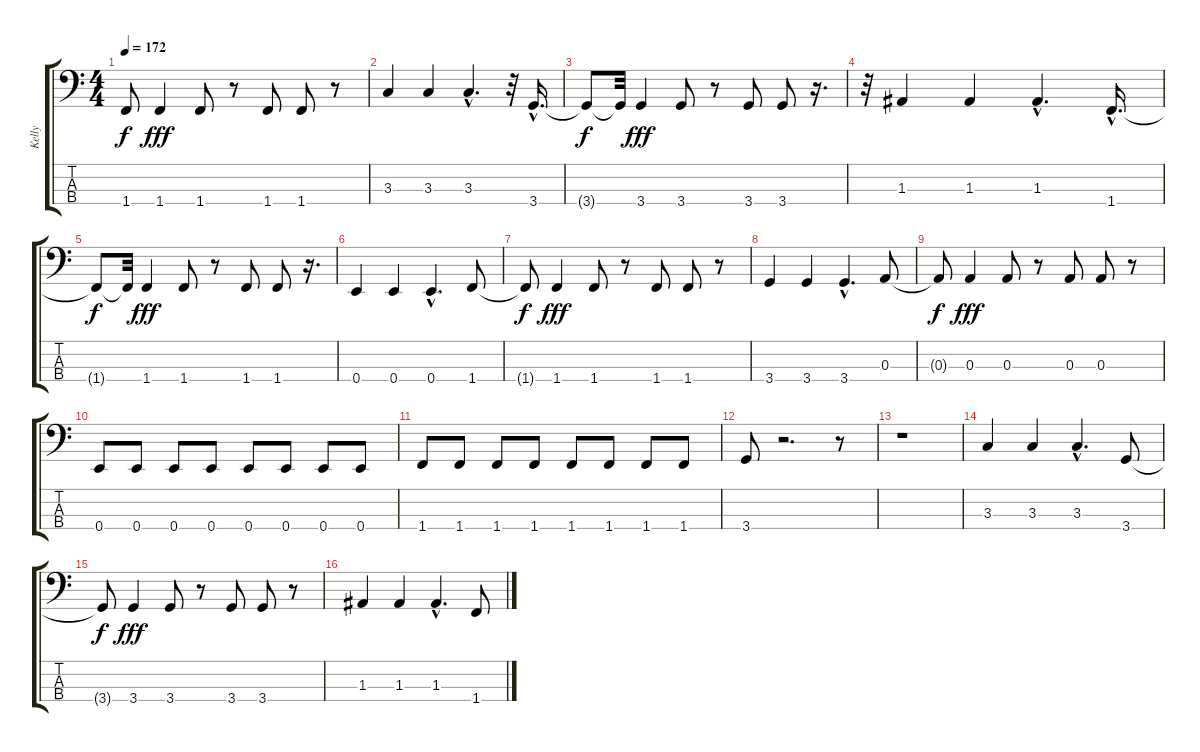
\track ("Kelly" "Kelly") {instrument electricbassfinger}
\staff {score tabs}
\tuning (G2 D2 A1 E1) {hide}
\ts (4 4)
\tempo 172
\clef f4
\ks c
1.4{t}.8{dy f} 1.4.4{dy fff} 1.4.8 r.8 1.4.8 1.4.8 r.8 |
3.3.4 3.3.4 3.3{hac}.4{d} r.32 3.4{hac}.16{d} |
3.4{t}.8{dy f} 3.4{t}.32 3.4.4{dy fff} 3.4.8 r.8 3.4.8 3.4.8 r.16{d} |
r.32 1.3.4 1.3.4 1.3{hac}.4{d} 1.4{hac}.16{d} |
1.4{t}.8{dy f} 1.4{t}.32 1.4.4{dy fff} 1.4.8 r.8 1.4.8 1.4.8 r.16{d} |
0.4.4 0.4.4 0.4{hac}.4{d} 1.4.8 |
1.4{t}.8{dy f} 1.4.4{dy fff} 1.4.8 r.8 1.4.8 1.4.8 r.8 |
3.4.4 3.4.4 3.4{hac}.4{d} 0.3.8 |
0.3{t}.8{dy f} 0.3.4{dy fff} 0.3.8 r.8 0.3.8 0.3.8 r.8 |
0.4.8 0.4.8 0.4.8 0.4.8 0.4.8 0.4.8 0.4.8 0.4.8 |
1.4.8 1.4.8 1.4.8 1.4.8 1.4.8 1.4.8 1.4.8 1.4.8 |
3.4.8 r.2{d} r.8 |
r.1 |
3.3.4 3.3.4 3.3{hac}.4{d} 3.4.8 |
3.4{t}.8{dy f} 3.4.4{dy fff} 3.4.8 r.8 3.4.8 3.4.8 r.8 |
1.3.4 1.3.4 1.3{hac}.4{d} 1.4.8
